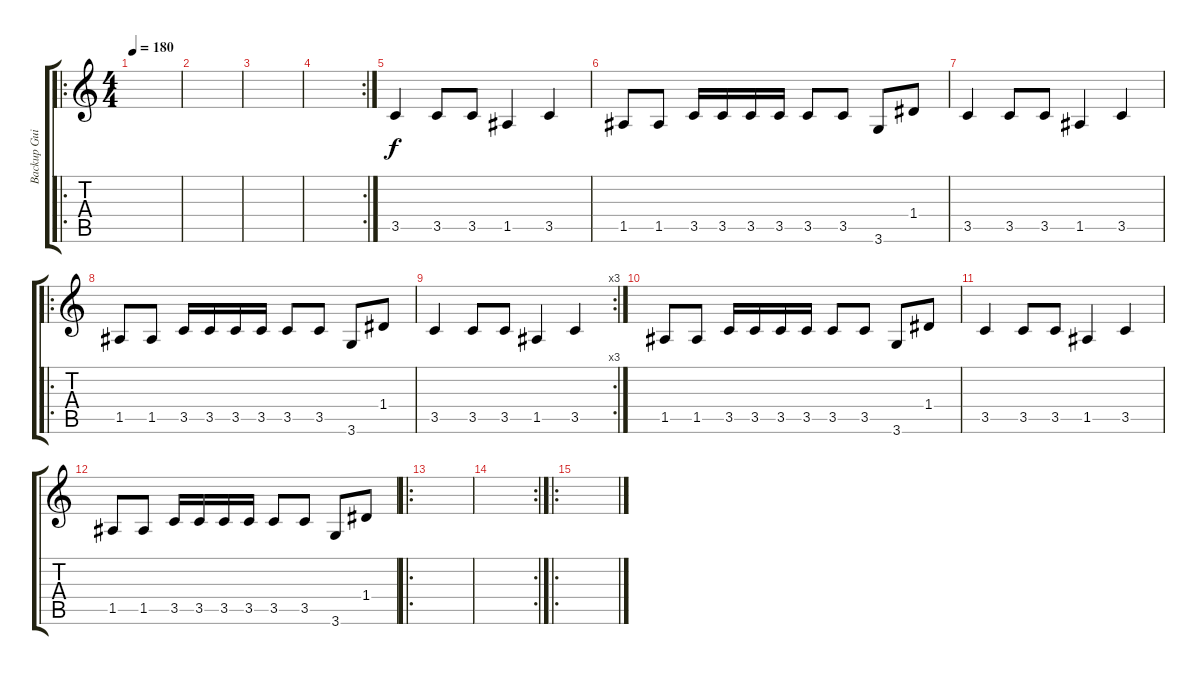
\track ("Backup Guitar" "Backup Gui") {instrument overdrivenguitar}
\staff {score tabs}
\tuning (E4 B3 G3 D3 A2 E2) {hide}
\ro
\ts (4 4)
\tempo 180
\clef g2
\ks c
|
|
|
\rc 2
|
3.5.4 3.5.8 3.5.8 1.5.4 3.5.4 |
1.5.8 1.5.8 3.5.16 3.5.16 3.5.16 3.5.16 3.5.8 3.5.8 3.6.8 1.4.8 |
3.5.4 3.5.8 3.5.8 1.5.4 3.5.4 |
\ro
1.5.8 1.5.8 3.5.16 3.5.16 3.5.16 3.5.16 3.5.8 3.5.8 3.6.8 1.4.8 |
\rc 3
3.5.4 3.5.8 3.5.8 1.5.4 3.5.4 |
1.5.8 1.5.8 3.5.16 3.5.16 3.5.16 3.5.16 3.5.8 3.5.8 3.6.8 1.4.8 |
3.5.4 3.5.8 3.5.8 1.5.4 3.5.4 |
1.5.8 1.5.8 3.5.16 3.5.16 3.5.16 3.5.16 3.5.8 3.5.8 3.6.8 1.4.8 |
\ro
|
\rc 2
|
\ro
